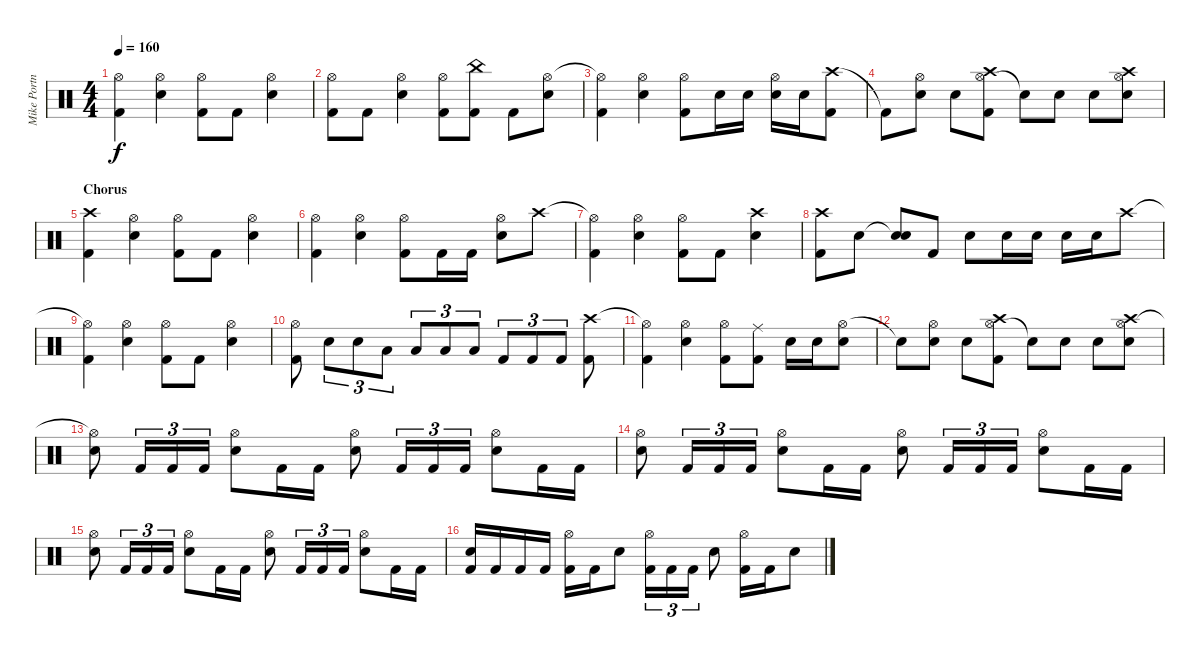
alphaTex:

\track ("Mike Portnoy Drums/Percussion" "Mike Portn") {instrument percussion}
\staff {score}
\articulation defaults
\ts (4 4)
\tempo 160
\clef neutral
\ks c
("Hi-Hat (open)"{t} "Kick (hit) 2").4{dy f} ("Hi-Hat (open)" "Snare (hit) 2").4 ("Hi-Hat (open)" "Kick (hit) 2").8 "Kick (hit) 2".8 ("Hi-Hat (open)" "Snare (hit) 2").4 |
("Hi-Hat (open)" "Kick (hit) 2").8 "Kick (hit) 2".8 ("Hi-Hat (open)" "Snare (hit) 2").4 ("Hi-Hat (open)" "Kick (hit) 2").8 ("China (hit)" "Kick (hit) 2").8 "Kick (hit) 2".8 ("Hi-Hat (open)" "Snare (hit) 2").8 |
("Hi-Hat (open)"{t} "Kick (hit) 2").4 ("Hi-Hat (open)" "Snare (hit) 2").4 ("Hi-Hat (open)" "Kick (hit) 2").8 "Snare (hit) 2".16 "Snare (hit) 2".16 ("Hi-Hat (open)" "Snare (hit) 2").16 "Snare (hit) 2".16 ("Crash high (hit)" "Kick (hit) 2").8 |
"Kick (hit) 2"{t}.8 ("Hi-Hat (open)" "Snare (hit) 2").8 "Snare (hit) 2".8 ("Hi-Hat (open)" "Crash high (hit)" "Kick (hit) 2").8 "Snare (hit)"{t}.8 "Snare (hit) 2".8 "Snare (hit) 2".8 ("Hi-Hat (open)" "Crash high (hit)" "Snare (hit) 2").8 |
\section ("" "Chorus")
("Crash high (hit)" "Kick (hit) 2").4 ("Hi-Hat (open)" "Snare (hit) 2").4 ("Hi-Hat (open)" "Kick (hit) 2").8 "Kick (hit) 2".8 ("Hi-Hat (open)" "Snare (hit) 2").4 |
("Hi-Hat (open)" "Kick (hit) 2").4 ("Hi-Hat (open)" "Snare (hit) 2").4 ("Hi-Hat (open)" "Kick (hit) 2").8 "Kick (hit) 2".16 "Kick (hit) 2".16 ("Hi-Hat (open)" "Snare (hit) 2").8 "Crash high (hit)".8 |
("Hi-Hat (open)"{t} "Kick (hit) 2").4 ("Hi-Hat (open)" "Snare (hit) 2").4 ("Hi-Hat (open)" "Kick (hit) 2").8 "Kick (hit) 2".8 ("Crash high (hit)" "Snare (hit) 2").4 |
("Crash high (hit)" "Kick (hit) 2").8 "Snare (hit) 2".8 ("Snare (hit)"{t} "Snare (hit) 2").8 "Kick (hit) 2".8 "Snare (hit) 2".8 "Snare (hit) 2".16 "Snare (hit) 2".16 "Snare (hit) 2".16 "Snare (hit) 2".16 "Crash high (hit)".8 |
("Hi-Hat (open)"{t} "Kick (hit) 2").4 ("Hi-Hat (open)" "Snare (hit) 2").4 ("Hi-Hat (open)" "Kick (hit) 2").8 "Kick (hit) 2".8 ("Hi-Hat (open)" "Snare (hit) 2").4 |
("Hi-Hat (open)" "Kick (hit) 2").8 "Snare (hit) 2".8{tu (3 2)} "Snare (hit) 2".8{tu (3 2)} "Low Tom (hit)".8{tu (3 2)} "Low Tom (hit)".8{tu (3 2)} "Low Floor Tom (hit)".8{tu (3 2)} "Low Floor Tom (hit)".8{tu (3 2)} "Kick (hit) 2".8{tu (3 2)} "Kick (hit) 2".8{tu (3 2)} "Kick (hit) 2".8{tu (3 2)} ("Crash high (hit)" "Kick (hit) 2").8 |
("Hi-Hat (open)"{t} "Kick (hit) 2").4 ("Hi-Hat (open)" "Snare (hit) 2").4 ("Hi-Hat (open)" "Kick (hit) 2").8 ("Ride (middle)" "Kick (hit) 2").8 "Snare (hit) 2".16 "Snare (hit) 2".16 ("Hi-Hat (open)" "Snare (hit) 2").8 |
"Snare (hit) 2"{t}.8 ("Hi-Hat (open)" "Snare (hit) 2").8 "Snare (hit) 2".8 ("Hi-Hat (open)" "Crash high (hit)" "Kick (hit) 2").8 "Snare (hit)"{t}.8 "Snare (hit) 2".8 "Snare (hit) 2".8 ("Hi-Hat (open)" "Crash high (hit)" "Snare (hit) 2").8 |
("Hi-Hat (open)"{t} "Snare (hit) 2").8 "Kick (hit) 2".16{tu (3 2)} "Kick (hit) 2".16{tu (3 2)} "Kick (hit) 2".16{tu (3 2)} ("Hi-Hat (open)" "Snare (hit) 2").8 "Kick (hit) 2".16 "Kick (hit) 2".16 ("Hi-Hat (open)" "Snare (hit) 2").8 "Kick (hit) 2".16{tu (3 2)} "Kick (hit) 2".16{tu (3 2)} "Kick (hit) 2".16{tu (3 2)} ("Hi-Hat (open)" "Snare (hit) 2").8 "Kick (hit) 2".16 "Kick (hit) 2".16 |
("Hi-Hat (open)" "Snare (hit) 2").8 "Kick (hit) 2".16{tu (3 2)} "Kick (hit) 2".16{tu (3 2)} "Kick (hit) 2".16{tu (3 2)} ("Hi-Hat (open)" "Snare (hit) 2").8 "Kick (hit) 2".16 "Kick (hit) 2".16 ("Hi-Hat (open)" "Snare (hit) 2").8 "Kick (hit) 2".16{tu (3 2)} "Kick (hit) 2".16{tu (3 2)} "Kick (hit) 2".16{tu (3 2)} ("Hi-Hat (open)" "Snare (hit) 2").8 "Kick (hit) 2".16 "Kick (hit) 2".16 |
("Hi-Hat (open)" "Snare (hit) 2").8 "Kick (hit) 2".16{tu (3 2)} "Kick (hit) 2".16{tu (3 2)} "Kick (hit) 2".16{tu (3 2)} ("Hi-Hat (open)" "Snare (hit) 2").8 "Kick (hit) 2".16 "Kick (hit) 2".16 ("Hi-Hat (open)" "Snare (hit) 2").8 "Kick (hit) 2".16{tu (3 2)} "Kick (hit) 2".16{tu (3 2)} "Kick (hit) 2".16{tu (3 2)} ("Hi-Hat (open)" "Snare (hit) 2").8 "Kick (hit) 2".16 "Kick (hit) 2".16 |
("Snare (hit) 2" "Kick (hit) 2").16 "Kick (hit) 2".16 "Kick (hit) 2".16 "Kick (hit) 2".16 ("Hi-Hat (open)" "Kick (hit) 2").16 "Kick (hit) 2".16 "Snare (hit) 2".8 ("Hi-Hat (open)" "Kick (hit) 2").16{tu (3 2)} "Kick (hit) 2".16{tu (3 2)} "Kick (hit) 2".16{tu (3 2)} "Snare (hit) 2".8 ("Hi-Hat (open)" "Kick (hit) 2").16 "Kick (hit) 2".16 "Snare (hit) 2".8
